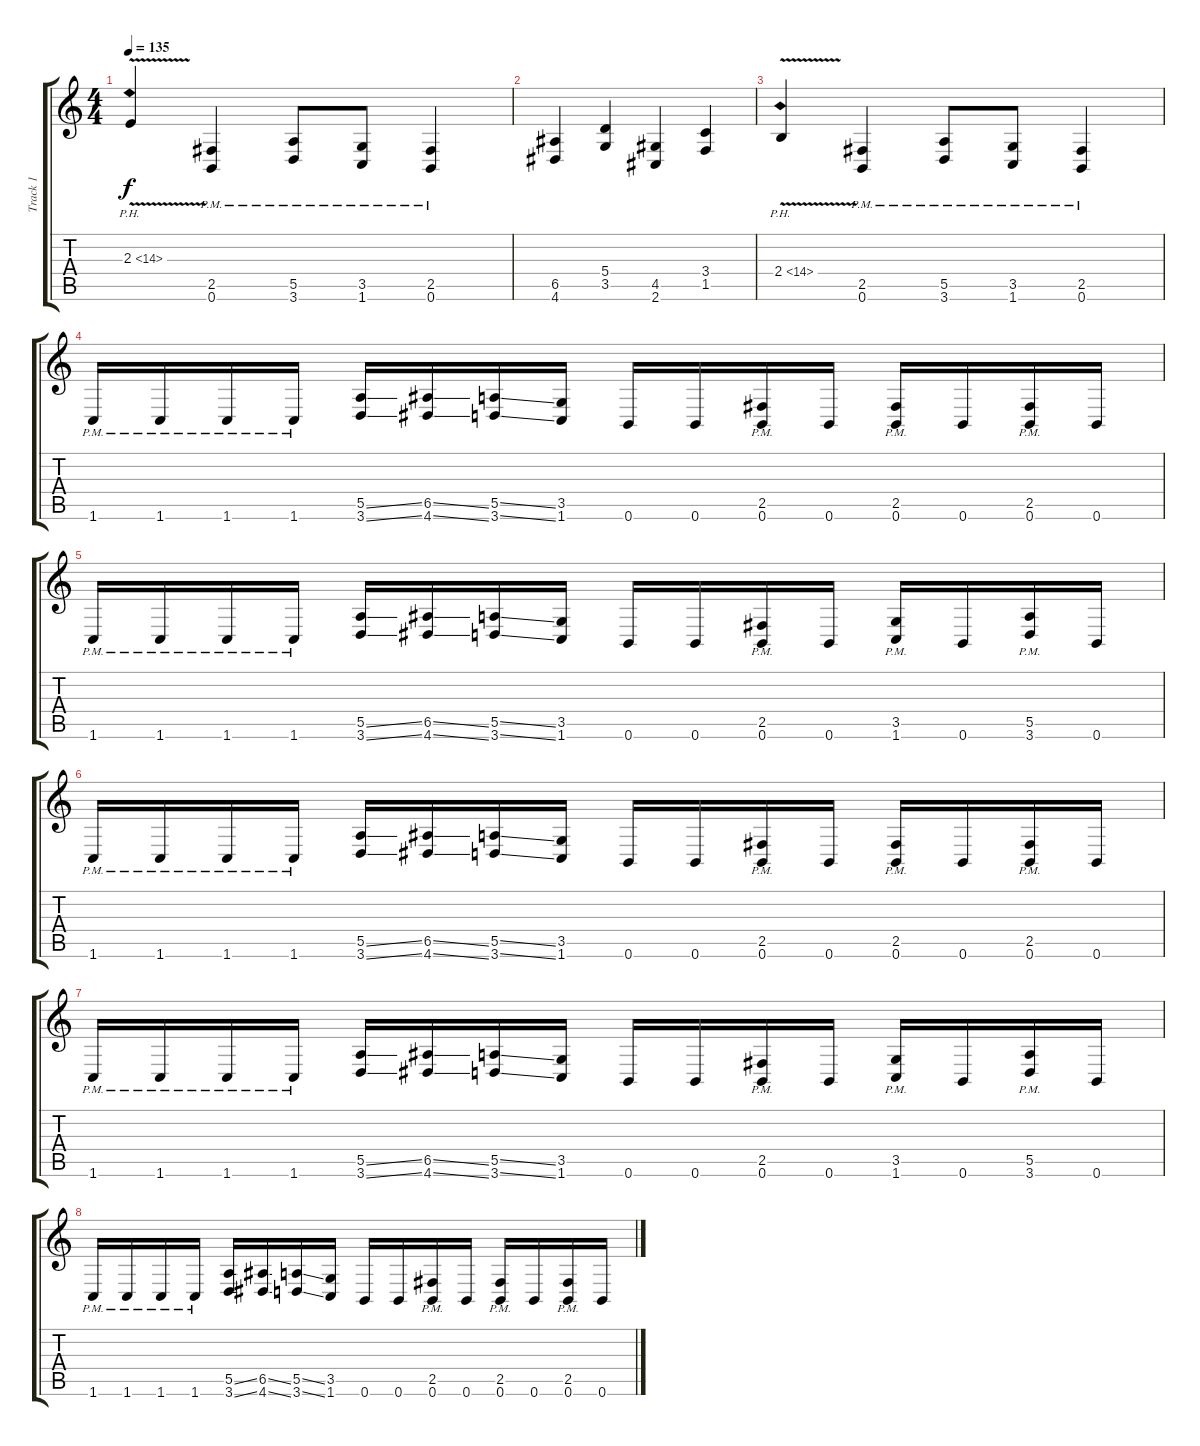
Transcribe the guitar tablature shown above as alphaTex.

\track ("Track 1" "Track 1") {instrument distortionguitar}
\staff {score tabs}
\tuning (B3 Gb3 D3 A2 E2 B1) {hide}
\ts (4 4)
\tempo 135
\clef g2
\ks c
2.3{ph 12 v}.4{dy f} (2.5{pm} 0.6{pm}).4 (5.5{pm} 3.6{pm}).8 (3.5{pm} 1.6{pm}).8 (2.5{pm} 0.6{pm}).4 |
(6.5 4.6).4 (5.4 3.5).4 (4.5 2.6).4 (3.4 1.5).4 |
2.4{ph 12 v}.4 (2.5{pm} 0.6{pm}).4 (5.5{pm} 3.6{pm}).8 (3.5{pm} 1.6{pm}).8 (2.5{pm} 0.6{pm}).4 |
1.6{pm}.16 1.6{pm}.16 1.6{pm}.16 1.6{pm}.16 (5.5{ss} 3.6{ss}).16 (6.5{ss} 4.6{ss}).16 (5.5{ss} 3.6{ss}).16 (3.5 1.6).16 0.6.16 0.6.16 (2.5{pm} 0.6{pm}).16 0.6.16 (2.5{pm} 0.6{pm}).16 0.6.16 (2.5{pm} 0.6{pm}).16 0.6.16 |
1.6{pm}.16 1.6{pm}.16 1.6{pm}.16 1.6{pm}.16 (5.5{ss} 3.6{ss}).16 (6.5{ss} 4.6{ss}).16 (5.5{ss} 3.6{ss}).16 (3.5 1.6).16 0.6.16 0.6.16 (2.5{pm} 0.6{pm}).16 0.6.16 (3.5{pm} 1.6{pm}).16 0.6.16 (5.5{pm} 3.6{pm}).16 0.6.16 |
1.6{pm}.16 1.6{pm}.16 1.6{pm}.16 1.6{pm}.16 (5.5{ss} 3.6{ss}).16 (6.5{ss} 4.6{ss}).16 (5.5{ss} 3.6{ss}).16 (3.5 1.6).16 0.6.16 0.6.16 (2.5{pm} 0.6{pm}).16 0.6.16 (2.5{pm} 0.6{pm}).16 0.6.16 (2.5{pm} 0.6{pm}).16 0.6.16 |
1.6{pm}.16 1.6{pm}.16 1.6{pm}.16 1.6{pm}.16 (5.5{ss} 3.6{ss}).16 (6.5{ss} 4.6{ss}).16 (5.5{ss} 3.6{ss}).16 (3.5 1.6).16 0.6.16 0.6.16 (2.5{pm} 0.6{pm}).16 0.6.16 (3.5{pm} 1.6{pm}).16 0.6.16 (5.5{pm} 3.6{pm}).16 0.6.16 |
1.6{pm}.16 1.6{pm}.16 1.6{pm}.16 1.6{pm}.16 (5.5{ss} 3.6{ss}).16 (6.5{ss} 4.6{ss}).16 (5.5{ss} 3.6{ss}).16 (3.5 1.6).16 0.6.16 0.6.16 (2.5{pm} 0.6{pm}).16 0.6.16 (2.5{pm} 0.6{pm}).16 0.6.16 (2.5{pm} 0.6{pm}).16 0.6.16
